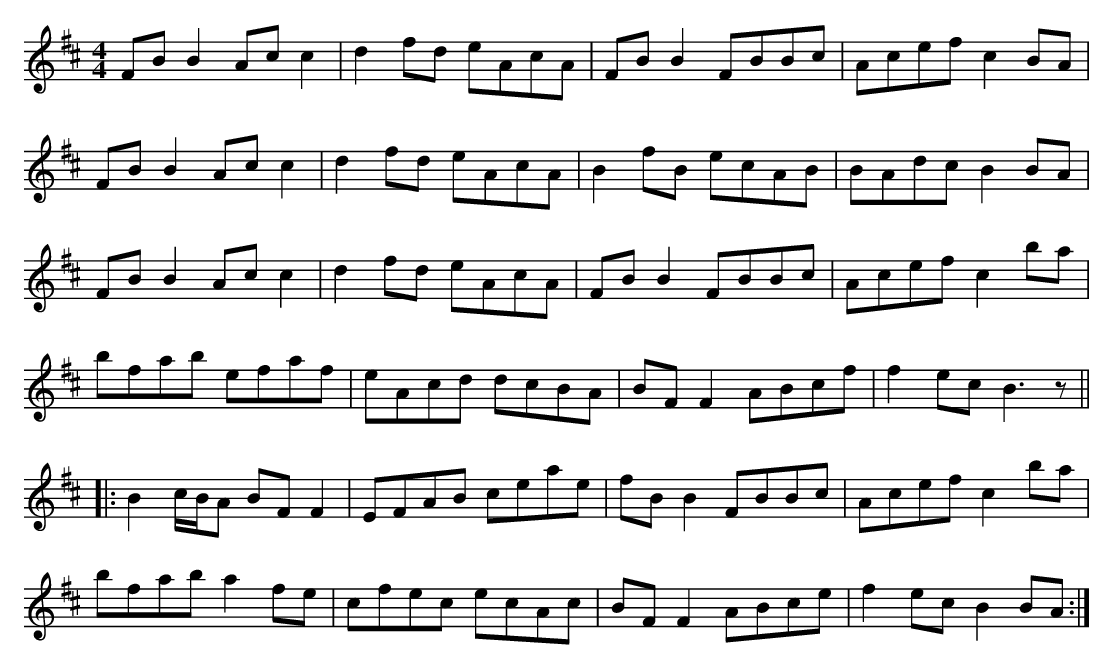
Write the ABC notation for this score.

X:1
M:4/4
K:Bmin
FB B2 Ac c2|d2fd eAcA|FB B2 FBBc|Acef c2BA|
FB B2 Ac c2|d2fd eAcA|B2fB ecAB|BAdc B2BA|
FB B2 Ac c2|d2fd eAcA|FB B2 FBBc|Acef c2ba|
bfab efaf|eAcd dcBA|BF F2 ABcf|f2ec B3z||
|:B2 c/B/A BF F2|EFAB ceae|fB B2 FBBc|Acef c2 ba|
bfab a2fe|cfec ecAc|BF F2 ABce|f2ec B2BA:|
